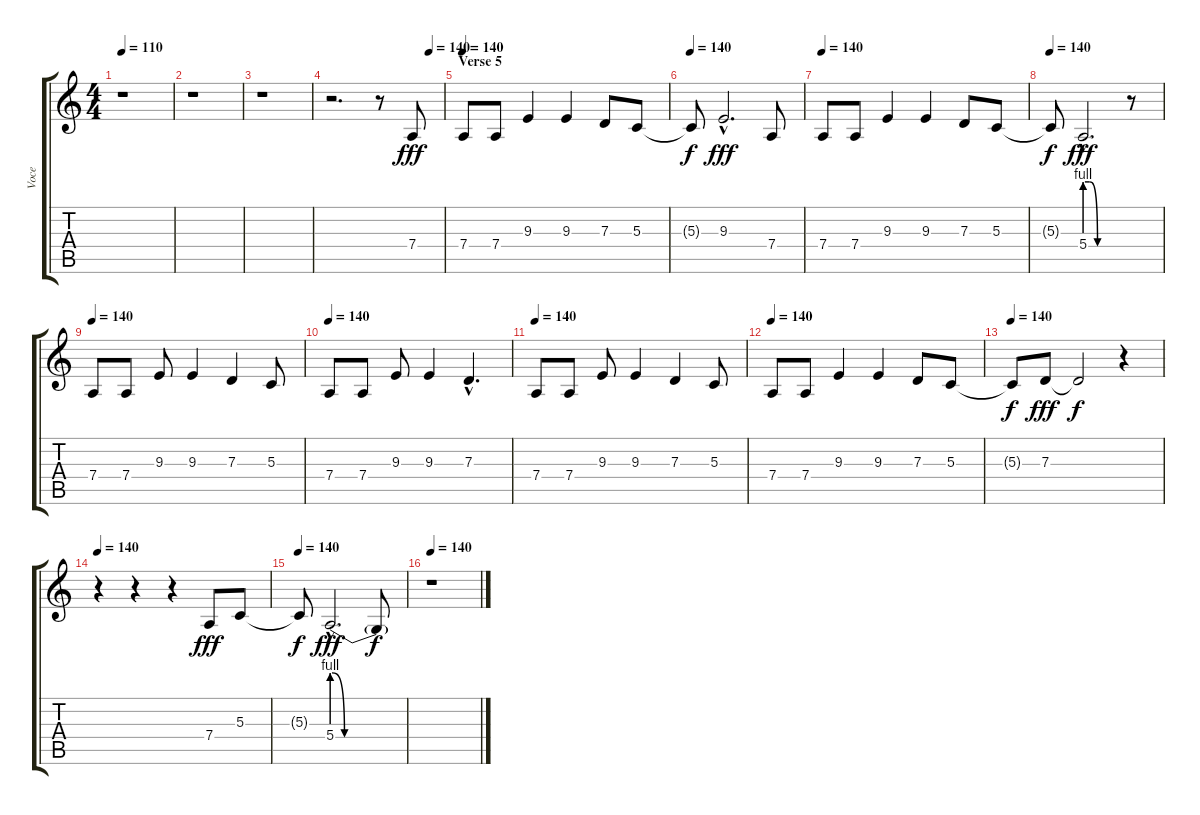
\track ("Voce" "Voce") {instrument flute}
\staff {score tabs}
\tuning (E4 B3 G3 D3 A2 E2) {hide}
\ts (4 4)
\tempo 110
\clef g2
\ks c
r.1{dy f} |
r.1 |
r.1 |
\tempo (140 0.875)
r.2{d} r.8 7.4.8{dy fff} |
\section ("" "Verse 5")
\tempo 140
7.4.8 7.4.8 9.3.4 9.3.4 7.3.8 5.3.8 |
\tempo 140
5.3{t}.8{dy f} 9.3{hac}.2{d dy fff} 7.4.8 |
\tempo 140
7.4.8 7.4.8 9.3.4 9.3.4 7.3.8 5.3.8 |
\tempo 140
5.3{t}.8{dy f} 5.4{be (custom 0 4 7 4 20 0 25 0 40 0 60 0) hac}.2{d dy fff} r.8 |
\tempo 140
7.4.8 7.4.8 9.3.8 9.3.4 7.3.4 5.3.8 |
\tempo 140
7.4.8 7.4.8 9.3.8 9.3.4 7.3{hac}.4{d} |
\tempo 140
7.4.8 7.4.8 9.3.8 9.3.4 7.3.4 5.3.8 |
\tempo 140
7.4.8 7.4.8 9.3.4 9.3.4 7.3.8 5.3.8 |
\tempo 140
5.3{t}.8{dy f} 7.3.8{dy fff} 7.3{t}.2{dy f} r.4 |
\tempo 140
r.4 r.4 r.4 7.4.8{dy fff} 5.3.8 |
\tempo 140
5.3{t}.8{dy f} 5.4{be (custom 0 4 10 0 14 0 40 0 60 0) hac}.2{d dy fff} 5.4{t}.8{dy f} |
\tempo 140
r.1
